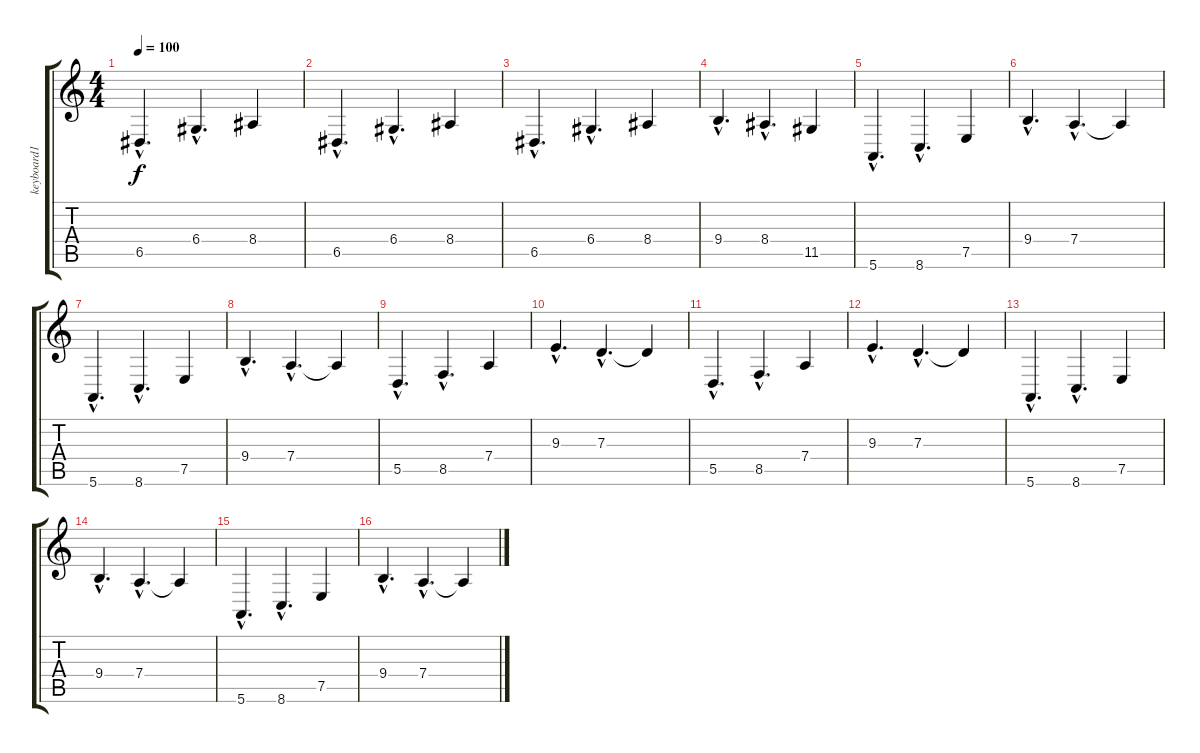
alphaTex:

\track ("keyboard1" "keyboard1") {instrument stringensemble1}
\staff {score tabs}
\tuning (E4 B3 G3 D3 A2 E2) {hide}
\ts (4 4)
\tempo 100
\clef g2
\ks c
6.5{hac}.4{d dy f} 6.4{hac}.4{d} 8.4.4 |
6.5{hac}.4{d} 6.4{hac}.4{d} 8.4.4 |
6.5{hac}.4{d} 6.4{hac}.4{d} 8.4.4 |
9.4{hac}.4{d} 8.4{hac}.4{d} 11.5.4 |
5.6{hac}.4{d} 8.6{hac}.4{d} 7.5.4 |
9.4{hac}.4{d} 7.4{hac}.4{d} 7.4{t}.4 |
5.6{hac}.4{d} 8.6{hac}.4{d} 7.5.4 |
9.4{hac}.4{d} 7.4{hac}.4{d} 7.4{t}.4 |
5.5{hac}.4{d} 8.5{hac}.4{d} 7.4.4 |
9.3{hac}.4{d} 7.3{hac}.4{d} 7.3{t}.4 |
5.5{hac}.4{d} 8.5{hac}.4{d} 7.4.4 |
9.3{hac}.4{d} 7.3{hac}.4{d} 7.3{t}.4 |
5.6{hac}.4{d} 8.6{hac}.4{d} 7.5.4 |
9.4{hac}.4{d} 7.4{hac}.4{d} 7.4{t}.4 |
5.6{hac}.4{d} 8.6{hac}.4{d} 7.5.4 |
9.4{hac}.4{d} 7.4{hac}.4{d} 7.4{t}.4
